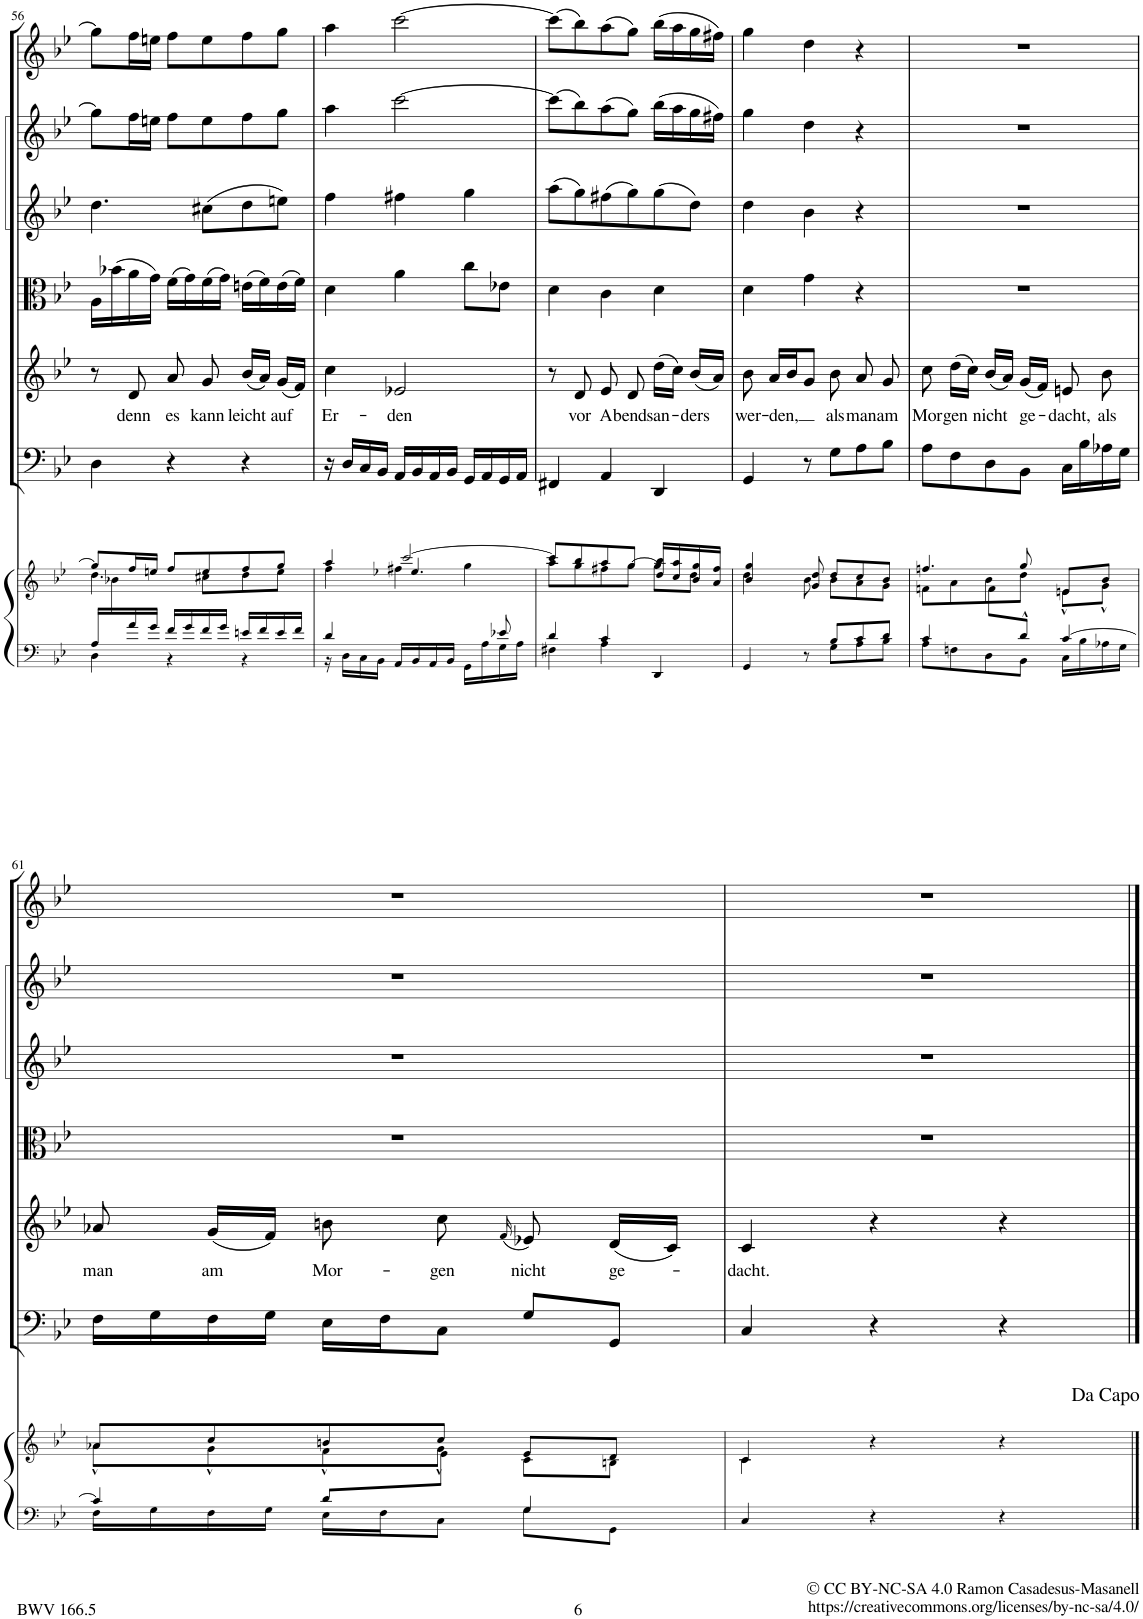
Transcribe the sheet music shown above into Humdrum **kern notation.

**kern	**kern	**kern	**kern	**text	**kern	**kern	**kern	**kern
*part7	*part7	*part6	*part5	*part5	*part4	*part3	*part2	*part1
*staff8	*staff7	*staff6	*staff5	*staff5	*staff4	*staff3	*staff2	*staff1
*I"Piano reduction	*	*I"Continuo	*I"Alto	*	*I"Viola	*I"Violino II	*I"Violino I	*I"Oboe
*I'Pno	*	*	*	*	*	*	*	*I'Ob
!!LO:PB:g=z
*clefF4	*clefG2	*clefF4	*clefG2	*	*clefC3	*clefG2	*clefG2	*clefG2
*k[b-e-]	*k[b-e-]	*k[b-e-]	*k[b-e-]	*	*k[b-e-]	*k[b-e-]	*k[b-e-]	*k[b-e-]
*M3/4	*M3/4	*M3/4	*M3/4	*	*M3/4	*M3/4	*M3/4	*M3/4
=56	=56	=56	=56	=56	=56	=56	=56	=56
*^	*^	*	*	*	*	*	*	*
*	*	*	*^	*	*	*	*	*	*	*
16A/LL	4D\	8gg/L]	4.dd\	16ryy	4D\	8r	.	16A\LL	4.dd\	8gg\L]	8gg\L]
16ryy	.	.	.	16b-X\	.	.	.	(16b-X\	.	.	.
!	!	!	!	!	!	!	!LO:LY:b	!	!	!	!
16a/	.	16ff/L	.	2ryy	.	8d/	denn	16a\	.	16ff\L	16ff\L
16g/JJ	.	16een/JJ	.	.	.	.	.	16g\JJ)	.	16een\JJ	16een\JJ
!	!	!	!	!	!	!	!LO:LY:b	!	!	!	!
16f/LL	4r	8ff/L	.	.	4r	8a/	es	(16f\LL	.	8ff\L	8ff\L
16g/	.	.	.	.	.	.	.	16g\)	.	.	.
!	!	!	!	!	!	!	!LO:LY:b	!	!	!	!
16f/	.	8ee/	8cc#X\L	.	.	8g/	kann	(16f\	(8cc#X\L	8ee\	8ee\
16g/JJ	.	.	.	.	.	.	.	16g\JJ)	.	.	.
!	!	!	!	!	!	!	!LO:LY:b	!	!	!	!
16en/LL	4r	8ff/	8dd\	.	4r	(16b-/LL	leicht	(16en\LL	8dd\	8ff\	8ff\
16f/	.	.	.	.	.	16a/JJ)	.	16f\)	.	.	.
!	!	!	!	!	!	!	!LO:LY:b	!	!	!	!
16e/	.	8gg/J	8ee\J	8ryy	.	(16g/LL	auf	(16e\	8een\J)	8gg\J	8gg\J
16f/JJ	.	.	.	.	.	16f/JJ)	.	16f\JJ)	.	.	.
=57	=57	=57	=57	=57	=57	=57	=57	=57	=57	=57	=57
!	!	!	!	!	!	!	!LO:LY:b	!	!	!	!
4d/	16r	4aa/	4ff\	4ryy	16r	4cc\	Er-	4d\	4ff\	4aa\	4aa\
.	16D\LL	.	.	.	16D/LL	.	.	.	.	.	.
.	16C\	.	.	.	16C/	.	.	.	.	.	.
.	16BB-\JJ	.	.	.	16BB-/JJ	.	.	.	.	.	.
!	!	!	!	!	!	!	!LO:LY:b	!	!	!	!
4.ryy	16AA/LL	[2ccc/	4ff#X\	4.ee-X/	16AA/LL	2e-X/	-den	4a\	4ff#X\	[2ccc\	[2ccc\
.	16BB-/	.	.	.	16BB-/	.	.	.	.	.	.
.	16AA/	.	.	.	16AA/	.	.	.	.	.	.
.	16BB-/JJ	.	.	.	16BB-/JJ	.	.	.	.	.	.
.	16GG\LL	.	4gg\	.	16GG/LL	.	.	8cc\L	4gg\	.	.
.	16A\	.	.	.	16AA/	.	.	.	.	.	.
8e-X/	16G\	.	.	8ryy	16GG/	.	.	8e-X\J	.	.	.
.	16A\JJ	.	.	.	16AA/JJ	.	.	.	.	.	.
*	*	*	*v	*v	*	*	*	*	*	*	*
=58	=58	=58	=58	=58	=58	=58	=58	=58	=58	=58
4d/	4F#X\	8ccc/L]	8aa\L	4FF#X/	8r	.	4d\	(8aa\L	(8ccc\L]	(8ccc\L]
!	!	!	!	!	!	!LO:LY:b	!	!	!	!
.	.	8bb-/	8gg\	.	8d/	vor	.	8gg\)	8bb-\)	8bb-\)
!	!	!	!	!	!	!LO:LY:b	!	!	!	!
4c/	4A\	8aa/	8ff#X\	4AA/	8e-/	A-	4c\	(8ff#X\	(8aa\	(8aa\
!	!	!	!	!	!	!LO:LY:b	!	!	!	!
.	.	8gg/J	[>8gg\J	.	8d/	-bends	.	8gg\)	8gg\J)	8gg\J)
!	!	!	!	!	!	!LO:LY:b	!	!	!	!
4DD/	4ryy	16dd/ 16bb-/LL	8gg\L]	4DD/	(16dd\LL	an-	4d\	(8gg\	(16bb-\LL	(16bb-\LL
.	.	16cc/ 16aa/	.	.	16cc\JJ)	.	.	.	16aa\	16aa\
!	!	!	!	!	!	!LO:LY:b	!	!	!	!
.	.	16b-/ 16gg/	8dd\J	.	(16b-/LL	-ders	.	8dd\J)	16gg\	16gg\
.	.	16a/ 16ff#/JJ	.	.	16a/JJ)	.	.	.	16ff#X\JJ)	16ff#X\JJ)
=59	=59	=59	=59	=59	=59	=59	=59	=59	=59	=59
!	!	!	!	!	!	!LO:LY:b	!	!	!	!
4GG/	4ryy	4b-/ 4gg/	4dd\	4GG/	8b-\	wer-	4d\	4dd\	4gg\	4gg\
!	!	!	!	!	!	!LO:LY:b	!	!	!	!
.	.	.	.	.	16a/LL	-den,	.	.	.	.
.	.	.	.	.	16b-/J	.	.	.	.	.
8r	8ryy	8g/ 8dd/	8b-\	8r	8g/J	.	4g\	4b-\	4dd\	4dd\
!	!	!	!	!	!	!LO:LY:b	!	!	!	!
8B-/L	8G\L	8dd/L	8b-\L	8G\L	8b-\	als	.	.	.	.
!	!	!	!	!	!	!LO:LY:b	!	!	!	!
8c/	8A\	8cc/	8a\	8A\	8a/	man	4r	4r	4r	4r
!	!	!	!	!	!	!LO:LY:b	!	!	!	!
8d/J	8B-\J	8b-/J	8g\J	8B-\J	8g/	am	.	.	.	.
=60	=60	=60	=60	=60	=60	=60	=60	=60	=60	=60
*	*	*	*^	*	*	*	*	*	*	*
!	!	!	!	!	!	!	!LO:LY:b	!	!	!	!
4c/	8A\L	4.ffn/	8fn\L	4ryy	8A\L	8cc\	Mor-	2.r	2.r	2.r	2.r
!	!	!	!	!	!	!	!LO:LY:b	!	!	!	!
.	8Fn\	.	8a\	.	8F\	(16dd\LL	-gen	.	.	.	.
.	.	.	.	.	.	16cc\JJ)	.	.	.	.	.
!	!	!	!	!	!	!	!LO:LY:b	!	!	!	!
8ryy	8D\	.	8b-\	8f\L	8D\	(16b-/LL	nicht	.	.	.	.
.	.	.	.	.	.	16a/JJ)	.	.	.	.	.
!	!	!	!	!	!	!	!LO:LY:b	!	!	!	!
8d^^/J	8BB-\J	8gg/	8dd\J	4.ryy	8BB-\J	(16g/LL	ge-	.	.	.	.
.	.	.	.	.	.	16f/JJ)	.	.	.	.	.
!	!	!	!	!	!	!	!LO:LY:b	!	!	!	!
[4c/	16C\LL	8en/L	8e^^\L	.	16C\LL	8en/	-dacht,	.	.	.	.
.	16B-\	.	.	.	16B-\	.	.	.	.	.	.
!	!	!	!	!	!	!	!LO:LY:b	!	!	!	!
.	16A-X\	8b-/J	8g^^\J	.	16A-X\	8b-\	als	.	.	.	.
.	16G\JJ	.	.	.	16G\JJ	.	.	.	.	.	.
!!LO:LB:g=z
=61	=61	=61	=61	=61	=61	=61	=61	=61	=61	=61	=61
!	!	!	!	!	!	!	!LO:LY:b	!	!	!	!
4c/]	16F\LL	8a-X/L	8a-^^\L	4.ryy	16F\LL	8a-X/	man	2.r	2.r	2.r	2.r
.	16G\	.	.	.	16G\	.	.	.	.	.	.
!	!	!	!	!	!	!	!LO:LY:b	!	!	!	!
.	16F\	8cc/	8g^^\	.	16F\	(16g/LL	am	.	.	.	.
.	16G\JJ	.	.	.	16G\JJ	16f/JJ)	.	.	.	.	.
!	!	!	!	!	!	!	!LO:LY:b	!	!	!	!
8d/L	16E-\LL	8bn/	8f^^\	.	16E-\LL	8bn\	Mor-	.	.	.	.
.	16F\J	.	.	.	16F\J	.	.	.	.	.	.
!	!	!	!	!	!	!	!LO:LY:b	!	!	!	!
8ryy	8C\J	8cc/J	8g^^\J	8e-\J	8C\J	8cc\	-gen	.	.	.	.
.	.	.	.	.	.	(16qf/	.	.	.	.	.
!	!	!	!	!	!	!	!LO:LY:b	!	!	!	!
4G/	8G\L	8e-/L	8c\L	4ryy	8G/L	8e-X/)	nicht	.	.	.	.
!	!	!	!	!	!	!	!LO:LY:b	!	!	!	!
.	8GG\J	8d/J	8Bn\J	.	8GG/J	(16d/LL	ge-	.	.	.	.
.	.	.	.	.	.	16c/JJ)	.	.	.	.	.
*v	*v	*	*	*	*	*	*	*	*	*	*
*	*	*v	*v	*	*	*	*	*	*	*
=62	=62	=62	=62	=62	=62	=62	=62	=62	=62
!	!	!	!	!	!LO:LY:b	!	!	!	!
4C/	4c/	4c\	4C/	4c/	-dacht.	2.r	2.r	2.r	2.r
4r	4r	4ryy	4r	4r	.	.	.	.	.
4r	4r	4ryy	4r	4r	.	.	.	.	.
*	*v	*v	*	*	*	*	*	*	*
==	==	==	==	==	==	==	==	==
*-	*-	*-	*-	*-	*-	*-	*-	*-
